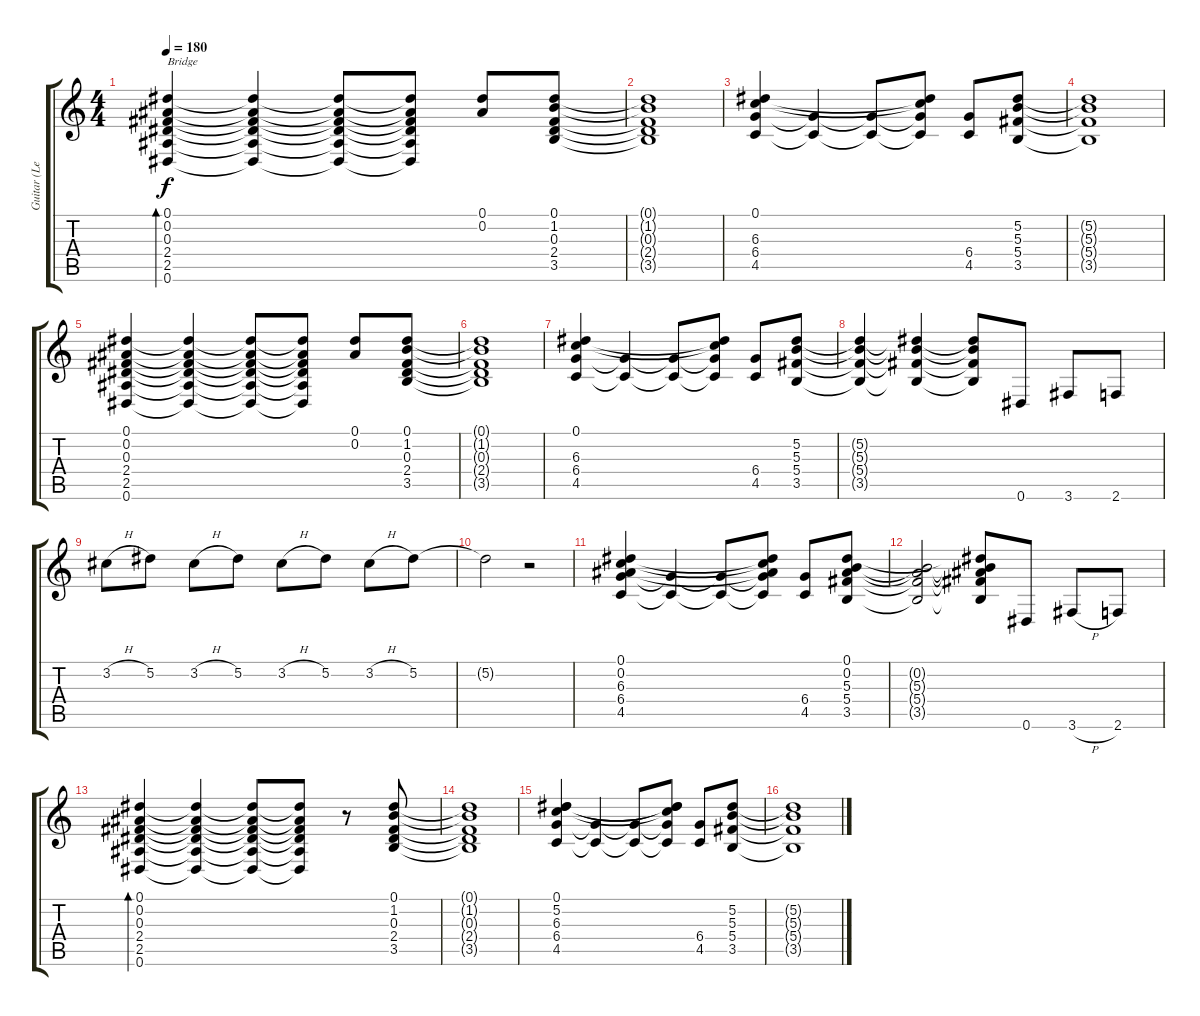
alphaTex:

\track ("Guitar (Lead)" "Guitar (Le") {instrument distortionguitar}
\staff {score tabs}
\tuning (Eb4 Bb3 Gb3 Db3 Ab2 Eb2) {hide}
\ts (4 4)
\tempo 180
\clef g2
\ks c
(0.1 0.2 0.3 2.4 2.5 0.6).4{bd 120 txt "Bridge" dy f} (0.1{t} 0.2{t} 0.3{t} 2.4{t} 2.5{t} 0.6{t}).4 (0.1{t} 0.2{t} 0.3{t} 2.4{t} 2.5{t} 0.6{t}).8 (0.1{t} 0.2{t} 0.3{t} 2.4{t} 2.5{t} 0.6{t}).8 (0.1 0.2).8 (0.1 1.2 0.3 2.4 3.5).8 |
(0.1{t} 1.2{t} 0.3{t} 2.4{t} 3.5{t}).1 |
(0.1 6.3 6.4 4.5).4 (6.4{t} 4.5{t}).4 (6.4{t} 4.5{t}).8 (0.1{t} 6.3{t} 6.4{t} 4.5{t}).8 (6.4 4.5).8 (5.2 5.3 5.4 3.5).8 |
(5.2{t} 5.3{t} 5.4{t} 3.5{t}).1 |
(0.1 0.2 0.3 2.4 2.5 0.6).4 (0.1{t} 0.2{t} 0.3{t} 2.4{t} 2.5{t} 0.6{t}).4 (0.1{t} 0.2{t} 0.3{t} 2.4{t} 2.5{t} 0.6{t}).8 (0.1{t} 0.2{t} 0.3{t} 2.4{t} 2.5{t} 0.6{t}).8 (0.1 0.2).8 (0.1 1.2 0.3 2.4 3.5).8 |
(0.1{t} 1.2{t} 0.3{t} 2.4{t} 3.5{t}).1 |
(0.1 6.3 6.4 4.5).4 (6.4{t} 4.5{t}).4 (6.4{t} 4.5{t}).8 (0.1{t} 6.3{t} 6.4{t} 4.5{t}).8 (6.4 4.5).8 (5.2 5.3 5.4 3.5).8 |
(5.2{t} 5.3{t} 5.4{t} 3.5{t}).4 (5.2{t} 5.3{t} 5.4{t} 3.5{t}).4 (5.2{t} 5.3{t} 5.4{t} 3.5{t}).8 0.6.8 3.6.8 2.6.8 |
3.2{h}.8 5.2.8 3.2{h}.8 5.2.8 3.2{h}.8 5.2.8 3.2{h}.8 5.2.8 |
5.2{t}.2 r.2 |
(0.1 0.2 6.3 6.4 4.5).4 (6.4{t} 4.5{t}).4 (6.4{t} 4.5{t}).8 (0.1{t} 0.2{t} 6.3{t} 6.4{t} 4.5{t}).8 (6.4 4.5).8 (0.1 0.2 5.3 5.4 3.5).8 |
(0.2{t} 5.3{t} 5.4{t} 3.5{t}).2 (0.1{t} 0.2{t} 5.3{t} 5.4{t} 3.5{t}).8 0.6.8 3.6{h}.8 2.6.8 |
(0.1 0.2 0.3 2.4 2.5 0.6).4{bd 120} (0.1{t} 0.2{t} 0.3{t} 2.4{t} 2.5{t} 0.6{t}).4 (0.1{t} 0.2{t} 0.3{t} 2.4{t} 2.5{t} 0.6{t}).8 (0.1{t} 0.2{t} 0.3{t} 2.4{t} 2.5{t} 0.6{t}).8 r.8 (0.1 1.2 0.3 2.4 3.5).8 |
(0.1{t} 1.2{t} 0.3{t} 2.4{t} 3.5{t}).1 |
(0.1 5.2 6.3 6.4 4.5).4 (6.4{t} 4.5{t}).4 (6.4{t} 4.5{t}).8 (0.1{t} 5.2{t} 6.3{t} 6.4{t} 4.5{t}).8 (6.4 4.5).8 (5.2 5.3 5.4 3.5).8 |
(5.2{t} 5.3{t} 5.4{t} 3.5{t}).1
